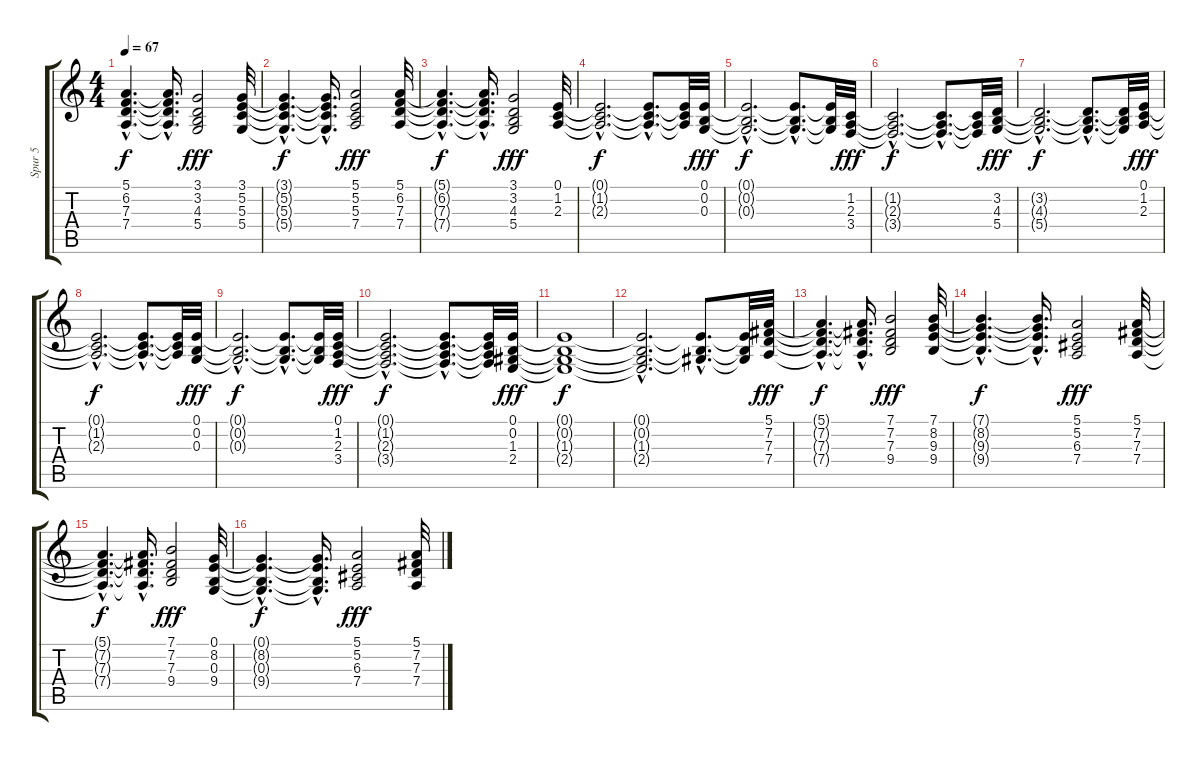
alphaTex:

\track ("Spur 5" "Spur 5") {instrument synthstrings1}
\staff {score tabs}
\tuning (E4 B3 G3 D3 A2 E2) {hide}
\ts (4 4)
\tempo 67
\clef g2
\ks c
(5.1{hac t} 6.2{hac t} 7.3{hac t} 7.4{hac t}).4{d dy f} (5.1{hac t} 6.2{hac t} 7.3{hac t} 7.4{hac t}).16{d} (3.1 3.2 4.3 5.4).2{dy fff} (3.1 5.2 5.3 5.4).32 |
(3.1{hac t} 5.2{hac t} 5.3{hac t} 5.4{hac t}).4{d dy f} (3.1{hac t} 5.2{hac t} 5.3{hac t} 5.4{hac t}).16{d} (5.1 5.2 5.3 7.4).2{dy fff} (5.1 6.2 7.3 7.4).32 |
(5.1{hac t} 6.2{hac t} 7.3{hac t} 7.4{hac t}).4{d dy f} (5.1{hac t} 6.2{hac t} 7.3{hac t} 7.4{hac t}).16{d} (3.1 3.2 4.3 5.4).2{dy fff} (0.1 1.2 2.3).32 |
(0.1{hac t} 1.2{hac t} 2.3{hac t}).2{d dy f} (0.1{hac t} 1.2{hac t} 2.3{hac t}).8{d} (0.1{t} 1.2{t} 2.3{t}).32 (0.1 0.2 0.3).32{dy fff} |
(0.1{hac t} 0.2{hac t} 0.3{hac t}).2{d dy f} (0.1{hac t} 0.2{hac t} 0.3{hac t}).8{d} (0.1{t} 0.2{t} 0.3{t}).32 (1.2 2.3 3.4).32{dy fff} |
(1.2{hac t} 2.3{hac t} 3.4{hac t}).2{d dy f} (1.2{hac t} 2.3{hac t} 3.4{hac t}).8{d} (1.2{t} 2.3{t} 3.4{t}).32 (3.2 4.3 5.4).32{dy fff} |
(3.2{hac t} 4.3{hac t} 5.4{hac t}).2{d dy f} (3.2{hac t} 4.3{hac t} 5.4{hac t}).8{d} (3.2{t} 4.3{t} 5.4{t}).32 (0.1 1.2 2.3).32{dy fff} |
(0.1{hac t} 1.2{hac t} 2.3{hac t}).2{d dy f} (0.1{hac t} 1.2{hac t} 2.3{hac t}).8{d} (0.1{t} 1.2{t} 2.3{t}).32 (0.1 0.2 0.3).32{dy fff} |
(0.1{hac t} 0.2{hac t} 0.3{hac t}).2{d dy f} (0.1{hac t} 0.2{hac t} 0.3{hac t}).8{d} (0.1{t} 0.2{t} 0.3{t}).32 (0.1 1.2 2.3 3.4).32{dy fff} |
(0.1{hac t} 1.2{hac t} 2.3{hac t} 3.4{hac t}).2{d dy f} (0.1{hac t} 1.2{hac t} 2.3{hac t} 3.4{hac t}).8{d} (0.1{t} 1.2{t} 2.3{t} 3.4{t}).32 (0.1 0.2 1.3 2.4).32{dy fff} |
(0.1{t} 0.2{t} 1.3{t} 2.4{t}).1{dy f} |
(0.1{hac t} 0.2{hac t} 1.3{hac t} 2.4{hac t}).2{d} (0.1{hac t} 0.2{hac t} 1.3{hac t}).8{d} (0.1{t} 0.2{t} 1.3{t}).32 (5.1 7.2 7.3 7.4).32{dy fff} |
(5.1{hac t} 7.2{hac t} 7.3{hac t} 7.4{hac t}).4{d dy f} (5.1{hac t} 7.2{hac t} 7.3{hac t} 7.4{hac t}).16{d} (7.1 7.2 7.3 9.4).2{dy fff} (7.1 8.2 9.3 9.4).32 |
(7.1{hac t} 8.2{hac t} 9.3{hac t} 9.4{hac t}).4{d dy f} (7.1{hac t} 8.2{hac t} 9.3{hac t} 9.4{hac t}).16{d} (5.1 5.2 6.3 7.4).2{dy fff} (5.1 7.2 7.3 7.4).32 |
(5.1{hac t} 7.2{hac t} 7.3{hac t} 7.4{hac t}).4{d dy f} (5.1{hac t} 7.2{hac t} 7.3{hac t} 7.4{hac t}).16{d} (7.1 7.2 7.3 9.4).2{dy fff} (0.1 8.2 0.3 9.4).32 |
(0.1{hac t} 8.2{hac t} 0.3{hac t} 9.4{hac t}).4{d dy f} (0.1{hac t} 8.2{hac t} 0.3{hac t} 9.4{hac t}).16{d} (5.1 5.2 6.3 7.4).2{dy fff} (5.1 7.2 7.3 7.4).32
